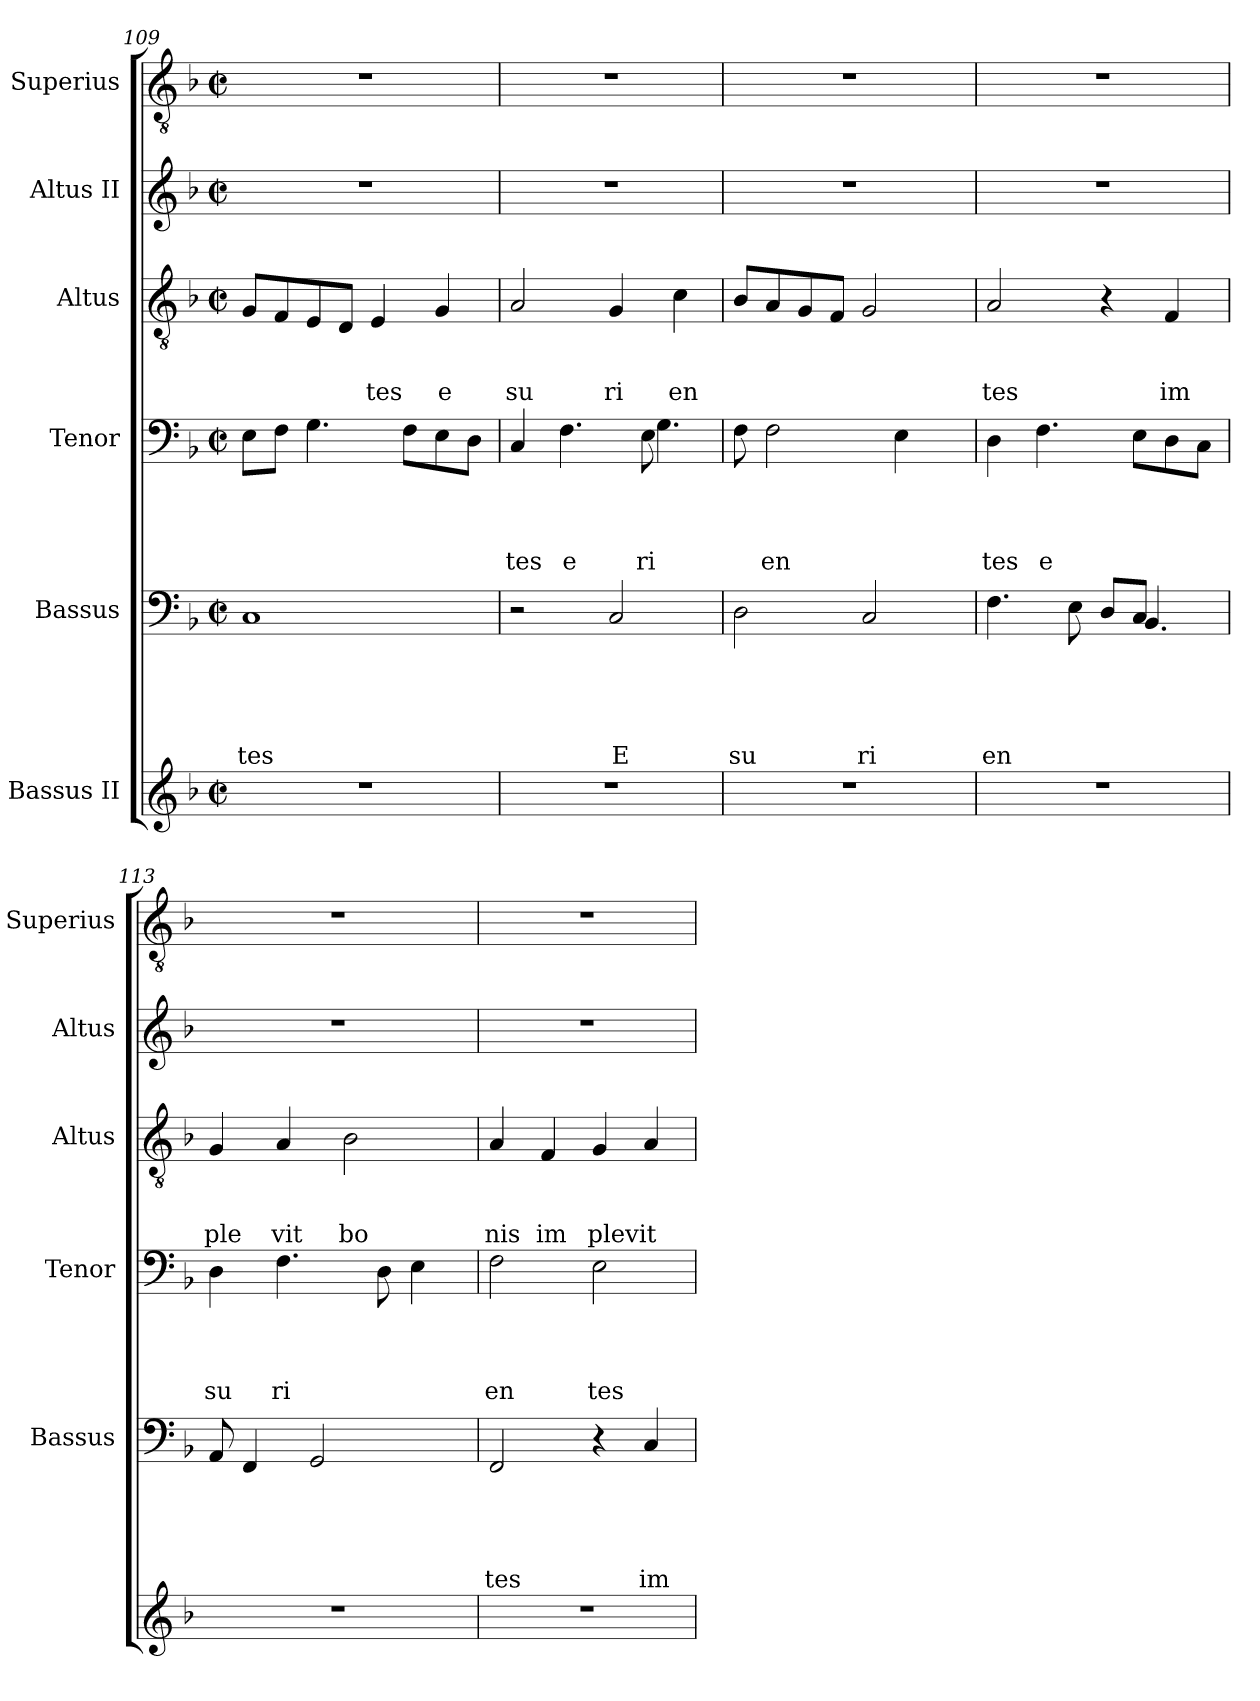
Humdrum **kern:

**kern	**kern	**text	**text	**text	**text	**text	**kern	**text	**text	**text	**text	**kern	**text	**text	**text	**kern	**kern
*part6	*part5	*part5	*part5	*part5	*part5	*part5	*part4	*part4	*part4	*part4	*part4	*part3	*part3	*part3	*part3	*part2	*part1
*staff6	*staff5	*staff5	*staff5	*staff5	*staff5	*staff5	*staff4	*staff4	*staff4	*staff4	*staff4	*staff3	*staff3	*staff3	*staff3	*staff2	*staff1
*I"Bassus II	*I"Bassus	*	*	*	*	*	*I"Tenor	*	*	*	*	*I"Altus	*	*	*	*I"Altus II	*I"Superius
*	*I'Bassus	*	*	*	*	*	*I'Tenor	*	*	*	*	*I'Altus	*	*	*	*I'Altus	*I'Superius
!!LO:LB:g=z
*clefG2	*clefF4	*	*	*	*	*	*clefF4	*	*	*	*	*clefGv2	*	*	*	*clefG2	*clefGv2
*k[b-]	*k[b-]	*	*	*	*	*	*k[b-]	*	*	*	*	*k[b-]	*	*	*	*k[b-]	*k[b-]
*F:	*F:	*	*	*	*	*	*F:	*	*	*	*	*F:	*	*	*	*F:	*F:
*M2/2	*M2/2	*	*	*	*	*	*M2/2	*	*	*	*	*M2/2	*	*	*	*M2/2	*M2/2
*met(c|)	*met(c|)	*	*	*	*	*	*met(c|)	*	*	*	*	*met(c|)	*	*	*	*met(c|)	*met(c|)
=109	=109	=109	=109	=109	=109	=109	=109	=109	=109	=109	=109	=109	=109	=109	=109	=109	=109
!	!	!	!	!	!	!LO:LY:b	!	!	!	!	!	!	!	!	!	!	!
1r	1C	.	.	.	.	tes	8E\L	.	.	.	.	8G/L	.	.	.	1r	1r
.	.	.	.	.	.	.	8F\J	.	.	.	.	8F/	.	.	.	.	.
.	.	.	.	.	.	.	4.G\	.	.	.	.	8E/	.	.	.	.	.
.	.	.	.	.	.	.	.	.	.	.	.	8D/J	.	.	.	.	.
!	!	!	!	!	!	!	!	!	!	!	!	!	!	!	!LO:LY:b	!	!
.	.	.	.	.	.	.	.	.	.	.	.	4E/	.	.	tes	.	.
.	.	.	.	.	.	.	8F\L	.	.	.	.	.	.	.	.	.	.
!	!	!	!	!	!	!	!	!	!	!	!	!	!	!	!LO:LY:b	!	!
.	.	.	.	.	.	.	8E\	.	.	.	.	4G/	.	.	e	.	.
.	.	.	.	.	.	.	8D\J	.	.	.	.	.	.	.	.	.	.
=110	=110	=110	=110	=110	=110	=110	=110	=110	=110	=110	=110	=110	=110	=110	=110	=110	=110
!	!	!	!	!	!	!	!	!	!	!	!LO:LY:b	!	!	!	!LO:LY:b	!	!
*	*	*	*	*	*	*	*^	*	*	*	*	*	*	*	*	*	*
1r	2r	.	.	.	.	.	4C/	2ryy	.	.	.	tes	2A/	.	.	su	1r	1r
!	!	!	!	!	!	!	!	!	!	!	!	!LO:LY:b	!	!	!	!	!	!
.	.	.	.	.	.	.	4.F\	.	.	.	.	e	.	.	.	.	.	.
!	!	!	!	!	!	!LO:LY:b	!	!	!	!	!	!	!	!	!	!LO:LY:b	!	!
.	2C/	.	.	.	.	E	.	8ryy	.	.	.	.	4G/	.	.	ri	.	.
!	!	!	!	!	!	!	!	!	!	!	!	!LO:LY:b	!	!	!	!	!	!
!	!	!	!	!	!	!	!	!	!	!	!	!LO:LY:b	!	!	!	!	!	!
.	.	.	.	.	.	.	8E\	4.G\	.	.	.	ri	.	.	.	.	.	.
!	!	!	!	!	!	!	!	!	!	!	!	!	!	!	!	!LO:LY:b	!	!
.	.	.	.	.	.	.	4ryy	.	.	.	.	.	4c\	.	.	en	.	.
*	*	*	*	*	*	*	*v	*v	*	*	*	*	*	*	*	*	*	*
=111	=111	=111	=111	=111	=111	=111	=111	=111	=111	=111	=111	=111	=111	=111	=111	=111	=111
!	!	!	!	!	!	!LO:LY:b	!	!	!	!	!	!	!	!	!	!	!
1r	2D\	.	.	.	.	su	8F\	.	.	.	.	8B-/L	.	.	.	1r	1r
!	!	!	!	!	!	!	!	!	!	!	!LO:LY:b	!	!	!	!	!	!
.	.	.	.	.	.	.	2F\	.	.	.	en	8A/	.	.	.	.	.
.	.	.	.	.	.	.	.	.	.	.	.	8G/	.	.	.	.	.
.	.	.	.	.	.	.	.	.	.	.	.	8F/J	.	.	.	.	.
!	!	!	!	!	!	!LO:LY:b	!	!	!	!	!	!	!	!	!	!	!
.	2C/	.	.	.	.	ri	.	.	.	.	.	2G/	.	.	.	.	.
.	.	.	.	.	.	.	4E\	.	.	.	.	.	.	.	.	.	.
.	.	.	.	.	.	.	8ryy	.	.	.	.	.	.	.	.	.	.
=112	=112	=112	=112	=112	=112	=112	=112	=112	=112	=112	=112	=112	=112	=112	=112	=112	=112
!	!	!	!	!	!	!LO:LY:b	!	!	!	!	!LO:LY:b	!	!	!	!LO:LY:b	!	!
*	*^	*	*	*	*	*	*	*	*	*	*	*	*	*	*	*	*
1r	4.F\	2ryy	.	.	.	.	en	4D\	.	.	.	tes	2A/	.	.	tes	1r	1r
!	!	!	!	!	!	!	!	!	!	!	!	!LO:LY:b	!	!	!	!	!	!
.	.	.	.	.	.	.	.	4.F\	.	.	.	e	.	.	.	.	.	.
.	8E\	.	.	.	.	.	.	.	.	.	.	.	.	.	.	.	.	.
.	8D/L	8ryy	.	.	.	.	.	.	.	.	.	.	4r	.	.	.	.	.
.	8C/J	4.BB-/	.	.	.	.	.	8E\L	.	.	.	.	.	.	.	.	.	.
!	!	!	!	!	!	!	!	!	!	!	!	!	!	!	!	!LO:LY:b	!	!
.	4ryy	.	.	.	.	.	.	8D\	.	.	.	.	4F/	.	.	im	.	.
.	.	.	.	.	.	.	.	8C\J	.	.	.	.	.	.	.	.	.	.
*	*v	*v	*	*	*	*	*	*	*	*	*	*	*	*	*	*	*	*
=113	=113	=113	=113	=113	=113	=113	=113	=113	=113	=113	=113	=113	=113	=113	=113	=113	=113
!	!	!	!	!	!	!	!	!	!	!	!LO:LY:b	!	!	!	!LO:LY:b	!	!
1r	8AA/	.	.	.	.	.	4D\	.	.	.	su	4G/	.	.	ple	1r	1r
.	4FF/	.	.	.	.	.	.	.	.	.	.	.	.	.	.	.	.
!	!	!	!	!	!	!	!	!	!	!	!LO:LY:b	!	!	!	!LO:LY:b	!	!
.	.	.	.	.	.	.	4.F\	.	.	.	ri	4A/	.	.	vit	.	.
.	2GG/	.	.	.	.	.	.	.	.	.	.	.	.	.	.	.	.
!	!	!	!	!	!	!	!	!	!	!	!	!	!	!	!LO:LY:b	!	!
.	.	.	.	.	.	.	.	.	.	.	.	2B-\	.	.	bo	.	.
.	.	.	.	.	.	.	8D\	.	.	.	.	.	.	.	.	.	.
.	.	.	.	.	.	.	4E\	.	.	.	.	.	.	.	.	.	.
.	8ryy	.	.	.	.	.	.	.	.	.	.	.	.	.	.	.	.
=114	=114	=114	=114	=114	=114	=114	=114	=114	=114	=114	=114	=114	=114	=114	=114	=114	=114
!	!	!	!	!	!	!LO:LY:b	!	!	!	!	!LO:LY:b	!	!	!	!LO:LY:b	!	!
1r	2FF/	.	.	.	.	tes	2F\	.	.	.	en	4A/	.	.	nis	1r	1r
!	!	!	!	!	!	!	!	!	!	!	!	!	!	!	!LO:LY:b	!	!
.	.	.	.	.	.	.	.	.	.	.	.	4F/	.	.	im	.	.
!	!	!	!	!	!	!	!	!	!	!	!LO:LY:b	!	!	!	!LO:LY:b	!	!
.	4r	.	.	.	.	.	2E\	.	.	.	tes	4G/	.	.	plevit	.	.
!	!	!	!	!	!	!LO:LY:b	!	!	!	!	!	!	!	!	!	!	!
.	4C/	.	.	.	.	im	.	.	.	.	.	4A/	.	.	.	.	.
=	=	=	=	=	=	=	=	=	=	=	=	=	=	=	=	=	=
*-	*-	*-	*-	*-	*-	*-	*-	*-	*-	*-	*-	*-	*-	*-	*-	*-	*-
